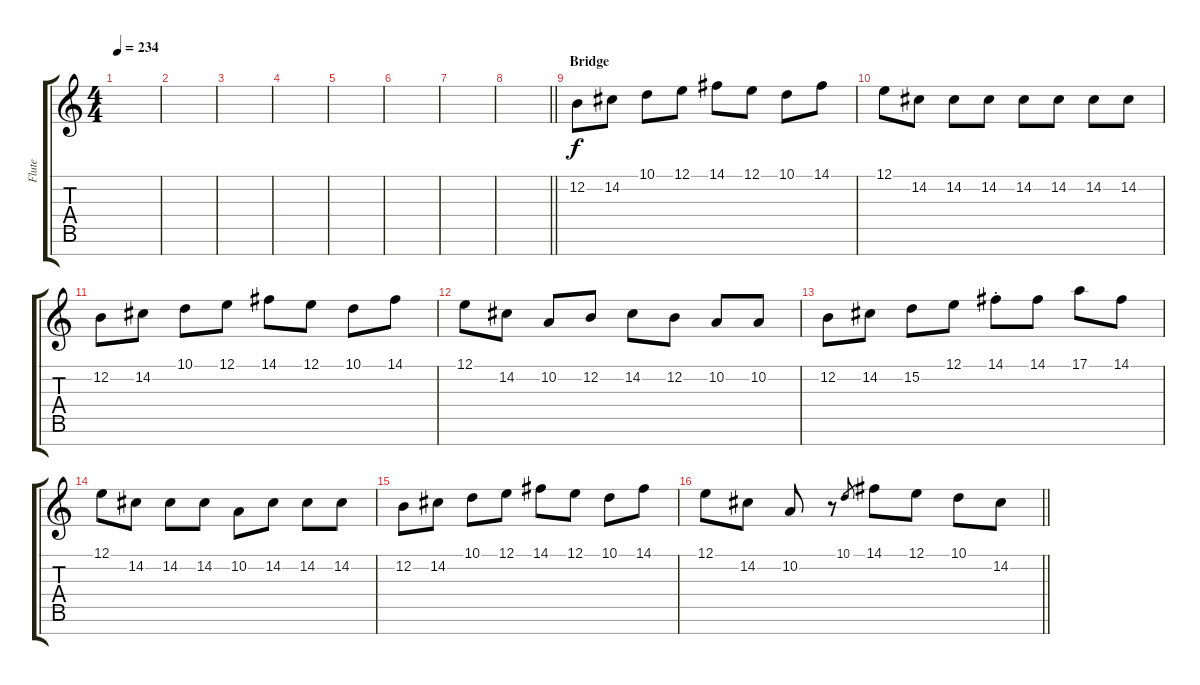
\track ("Flute" "Flute") {instrument piccolo}
\staff {score tabs}
\tuning (E4 B3 G3 D3 A2 E2 B1) {hide}
\ts (4 4)
\tempo 234
\clef g2
\ks c
|
|
|
|
|
|
|
\barLineRight lightlight
|
\section ("" "Bridge")
12.2.8 14.2.8 10.1.8 12.1.8 14.1.8 12.1.8 10.1.8 14.1.8 |
12.1.8 14.2.8 14.2.8 14.2.8 14.2.8 14.2.8 14.2.8 14.2.8 |
12.2.8 14.2.8 10.1.8 12.1.8 14.1.8 12.1.8 10.1.8 14.1.8 |
12.1.8 14.2.8 10.2.8 12.2.8 14.2.8 12.2.8 10.2.8 10.2.8 |
12.2.8 14.2.8 15.2.8 12.1.8 14.1{st}.8 14.1.8 17.1.8 14.1.8 |
12.1.8 14.2.8 14.2.8 14.2.8 10.2.8 14.2.8 14.2.8 14.2.8 |
12.2.8 14.2.8 10.1.8 12.1.8 14.1.8 12.1.8 10.1.8 14.1.8 |
\barLineRight lightlight
12.1.8 14.2.8 10.2.8 r.8 10.1.8{gr} 14.1.8 12.1.8 10.1.8 14.2.8
